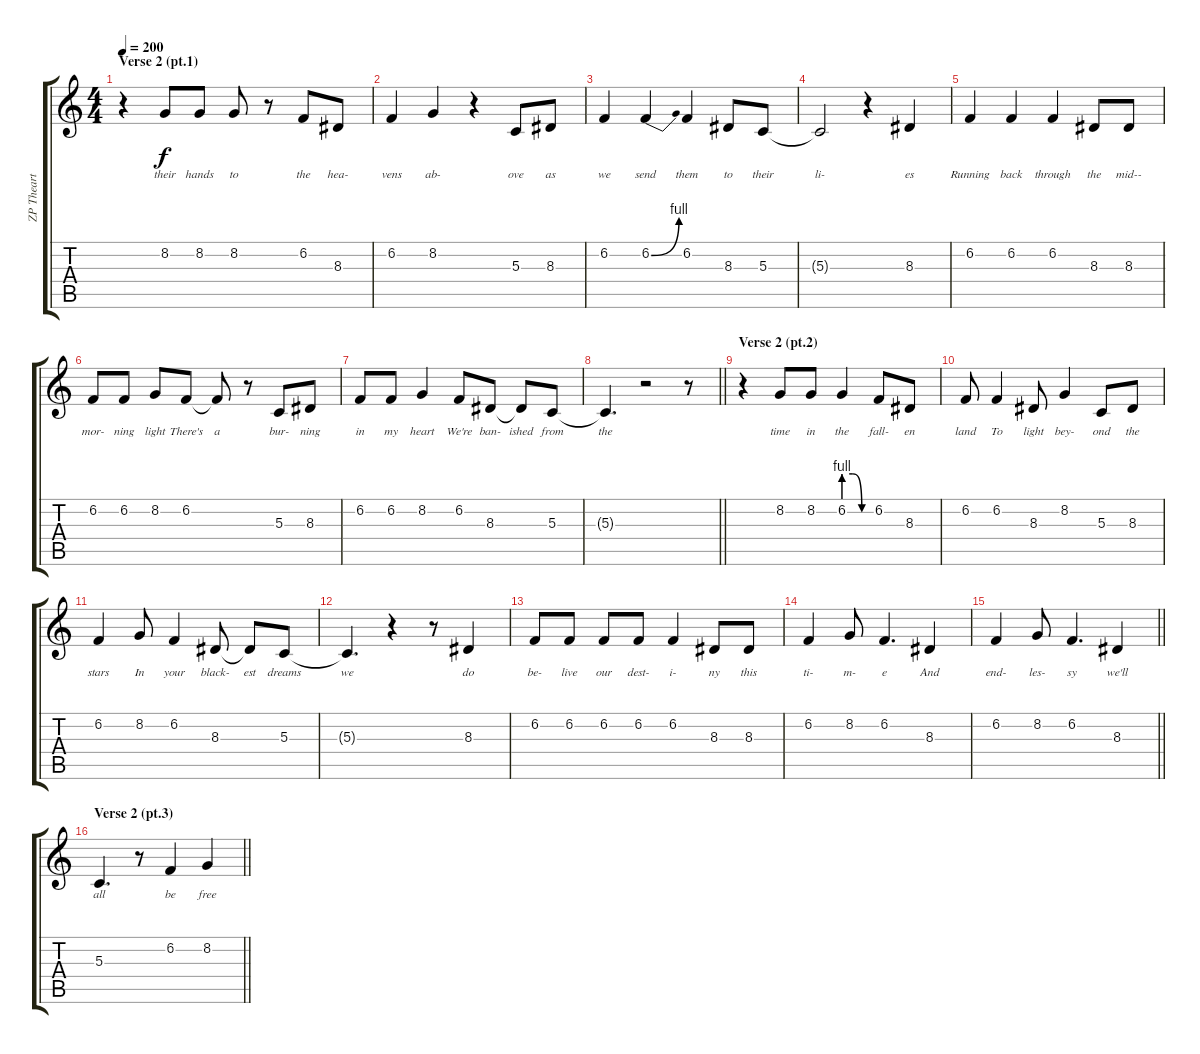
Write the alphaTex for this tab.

\track ("ZP Theart (Vocals)" "ZP Theart ") {instrument lead2sawtooth}
\staff {score tabs}
\tuning (E4 B3 G3 D3 A2 E2) {hide}
\ts (4 4)
\section ("" "Verse 2 (pt.1)")
\tempo 200
\clef g2
\ks aminor
r.4{dy mf} 8.2.8{lyrics (0 "their") lyrics (1 "") lyrics (2 "") lyrics (3 "") lyrics (4 "") dy f} 8.2.8{lyrics (0 "hands") lyrics (1 "") lyrics (2 "") lyrics (3 "") lyrics (4 "")} 8.2.8{lyrics (0 "to") lyrics (1 "") lyrics (2 "") lyrics (3 "") lyrics (4 "")} r.8 6.2.8{lyrics (0 "the") lyrics (1 "") lyrics (2 "") lyrics (3 "") lyrics (4 "")} 8.3.8{lyrics (0 "hea-") lyrics (1 "") lyrics (2 "") lyrics (3 "") lyrics (4 "")} |
6.2.4{lyrics (0 "vens") lyrics (1 "") lyrics (2 "") lyrics (3 "") lyrics (4 "")} 8.2.4{lyrics (0 "ab-") lyrics (1 "") lyrics (2 "") lyrics (3 "") lyrics (4 "")} r.4 5.3.8{lyrics (0 "ove") lyrics (1 "") lyrics (2 "") lyrics (3 "") lyrics (4 "")} 8.3.8{lyrics (0 "as") lyrics (1 "") lyrics (2 "") lyrics (3 "") lyrics (4 "")} |
6.2.4{lyrics (0 "we") lyrics (1 "") lyrics (2 "") lyrics (3 "") lyrics (4 "")} 6.2{be (bend 0 0 60 4)}.4{lyrics (0 "send") lyrics (1 "") lyrics (2 "") lyrics (3 "") lyrics (4 "")} 6.2.4{lyrics (0 "them") lyrics (1 "") lyrics (2 "") lyrics (3 "") lyrics (4 "")} 8.3.8{lyrics (0 "to") lyrics (1 "") lyrics (2 "") lyrics (3 "") lyrics (4 "")} 5.3.8{lyrics (0 "their") lyrics (1 "") lyrics (2 "") lyrics (3 "") lyrics (4 "")} |
5.3{t}.2{lyrics (0 "li-") lyrics (1 "") lyrics (2 "") lyrics (3 "") lyrics (4 "")} r.4 8.3.4{lyrics (0 "es") lyrics (1 "") lyrics (2 "") lyrics (3 "") lyrics (4 "")} |
6.2.4{lyrics (0 "Running") lyrics (1 "") lyrics (2 "") lyrics (3 "") lyrics (4 "")} 6.2.4{lyrics (0 "back") lyrics (1 "") lyrics (2 "") lyrics (3 "") lyrics (4 "")} 6.2.4{lyrics (0 "through") lyrics (1 "") lyrics (2 "") lyrics (3 "") lyrics (4 "")} 8.3.8{lyrics (0 "the") lyrics (1 "") lyrics (2 "") lyrics (3 "") lyrics (4 "")} 8.3.8{lyrics (0 "mid--") lyrics (1 "") lyrics (2 "") lyrics (3 "") lyrics (4 "")} |
6.2.8{lyrics (0 "mor-") lyrics (1 "") lyrics (2 "") lyrics (3 "") lyrics (4 "")} 6.2.8{lyrics (0 "ning") lyrics (1 "") lyrics (2 "") lyrics (3 "") lyrics (4 "")} 8.2.8{lyrics (0 "light") lyrics (1 "") lyrics (2 "") lyrics (3 "") lyrics (4 "")} 6.2.8{lyrics (0 "There's") lyrics (1 "") lyrics (2 "") lyrics (3 "") lyrics (4 "")} 6.2{t}.8{lyrics (0 "a") lyrics (1 "") lyrics (2 "") lyrics (3 "") lyrics (4 "")} r.8 5.3.8{lyrics (0 "bur-") lyrics (1 "") lyrics (2 "") lyrics (3 "") lyrics (4 "")} 8.3.8{lyrics (0 "ning") lyrics (1 "") lyrics (2 "") lyrics (3 "") lyrics (4 "")} |
6.2.8{lyrics (0 "in") lyrics (1 "") lyrics (2 "") lyrics (3 "") lyrics (4 "")} 6.2.8{lyrics (0 "my") lyrics (1 "") lyrics (2 "") lyrics (3 "") lyrics (4 "")} 8.2.4{lyrics (0 "heart") lyrics (1 "") lyrics (2 "") lyrics (3 "") lyrics (4 "")} 6.2.8{lyrics (0 "We're") lyrics (1 "") lyrics (2 "") lyrics (3 "") lyrics (4 "")} 8.3.8{lyrics (0 "ban-") lyrics (1 "") lyrics (2 "") lyrics (3 "") lyrics (4 "")} 8.3{t}.8{lyrics (0 "ished") lyrics (1 "") lyrics (2 "") lyrics (3 "") lyrics (4 "")} 5.3.8{lyrics (0 "from") lyrics (1 "") lyrics (2 "") lyrics (3 "") lyrics (4 "")} |
\barLineRight lightlight
5.3{t}.4{d lyrics (0 "the") lyrics (1 "") lyrics (2 "") lyrics (3 "") lyrics (4 "")} r.2 r.8 |
\section ("" "Verse 2 (pt.2)")
r.4 8.2.8{lyrics (0 "time") lyrics (1 "") lyrics (2 "") lyrics (3 "") lyrics (4 "")} 8.2.8{lyrics (0 "in") lyrics (1 "") lyrics (2 "") lyrics (3 "") lyrics (4 "")} 6.2{be (custom 0 4 20 4 40 0 60 0)}.4{lyrics (0 "the") lyrics (1 "") lyrics (2 "") lyrics (3 "") lyrics (4 "")} 6.2.8{lyrics (0 "fall-") lyrics (1 "") lyrics (2 "") lyrics (3 "") lyrics (4 "")} 8.3.8{lyrics (0 "en") lyrics (1 "") lyrics (2 "") lyrics (3 "") lyrics (4 "")} |
6.2.8{lyrics (0 "land") lyrics (1 "") lyrics (2 "") lyrics (3 "") lyrics (4 "")} 6.2.4{lyrics (0 "To") lyrics (1 "") lyrics (2 "") lyrics (3 "") lyrics (4 "")} 8.3.8{lyrics (0 "light") lyrics (1 "") lyrics (2 "") lyrics (3 "") lyrics (4 "")} 8.2.4{lyrics (0 "bey-") lyrics (1 "") lyrics (2 "") lyrics (3 "") lyrics (4 "")} 5.3.8{lyrics (0 "ond") lyrics (1 "") lyrics (2 "") lyrics (3 "") lyrics (4 "")} 8.3.8{lyrics (0 "the") lyrics (1 "") lyrics (2 "") lyrics (3 "") lyrics (4 "")} |
6.2.4{lyrics (0 "stars") lyrics (1 "") lyrics (2 "") lyrics (3 "") lyrics (4 "")} 8.2.8{lyrics (0 "In") lyrics (1 "") lyrics (2 "") lyrics (3 "") lyrics (4 "")} 6.2.4{lyrics (0 "your") lyrics (1 "") lyrics (2 "") lyrics (3 "") lyrics (4 "")} 8.3.8{lyrics (0 "black-") lyrics (1 "") lyrics (2 "") lyrics (3 "") lyrics (4 "")} 8.3{t}.8{lyrics (0 "est") lyrics (1 "") lyrics (2 "") lyrics (3 "") lyrics (4 "")} 5.3.8{lyrics (0 "dreams") lyrics (1 "") lyrics (2 "") lyrics (3 "") lyrics (4 "")} |
5.3{t}.4{d lyrics (0 "we") lyrics (1 "") lyrics (2 "") lyrics (3 "") lyrics (4 "")} r.4 r.8 8.3.4{lyrics (0 "do") lyrics (1 "") lyrics (2 "") lyrics (3 "") lyrics (4 "")} |
6.2.8{lyrics (0 "be-") lyrics (1 "") lyrics (2 "") lyrics (3 "") lyrics (4 "")} 6.2.8{lyrics (0 "live") lyrics (1 "") lyrics (2 "") lyrics (3 "") lyrics (4 "")} 6.2.8{lyrics (0 "our") lyrics (1 "") lyrics (2 "") lyrics (3 "") lyrics (4 "")} 6.2.8{lyrics (0 "dest-") lyrics (1 "") lyrics (2 "") lyrics (3 "") lyrics (4 "")} 6.2.4{lyrics (0 "i-") lyrics (1 "") lyrics (2 "") lyrics (3 "") lyrics (4 "")} 8.3.8{lyrics (0 "ny") lyrics (1 "") lyrics (2 "") lyrics (3 "") lyrics (4 "")} 8.3.8{lyrics (0 "this") lyrics (1 "") lyrics (2 "") lyrics (3 "") lyrics (4 "")} |
6.2.4{lyrics (0 "ti-") lyrics (1 "") lyrics (2 "") lyrics (3 "") lyrics (4 "")} 8.2.8{lyrics (0 "m-") lyrics (1 "") lyrics (2 "") lyrics (3 "") lyrics (4 "")} 6.2.4{d lyrics (0 "e") lyrics (1 "") lyrics (2 "") lyrics (3 "") lyrics (4 "")} 8.3.4{lyrics (0 "And") lyrics (1 "") lyrics (2 "") lyrics (3 "") lyrics (4 "")} |
\barLineRight lightlight
6.2.4{lyrics (0 "end-") lyrics (1 "") lyrics (2 "") lyrics (3 "") lyrics (4 "")} 8.2.8{lyrics (0 "les-") lyrics (1 "") lyrics (2 "") lyrics (3 "") lyrics (4 "")} 6.2.4{d lyrics (0 "sy") lyrics (1 "") lyrics (2 "") lyrics (3 "") lyrics (4 "")} 8.3.4{lyrics (0 "we'll") lyrics (1 "") lyrics (2 "") lyrics (3 "") lyrics (4 "")} |
\section ("" "Verse 2 (pt.3)")
\barLineRight lightlight
5.3.4{d lyrics (0 "all") lyrics (1 "") lyrics (2 "") lyrics (3 "") lyrics (4 "")} r.8 6.2.4{lyrics (0 "be") lyrics (1 "") lyrics (2 "") lyrics (3 "") lyrics (4 "")} 8.2.4{lyrics (0 "free") lyrics (1 "") lyrics (2 "") lyrics (3 "") lyrics (4 "")}
